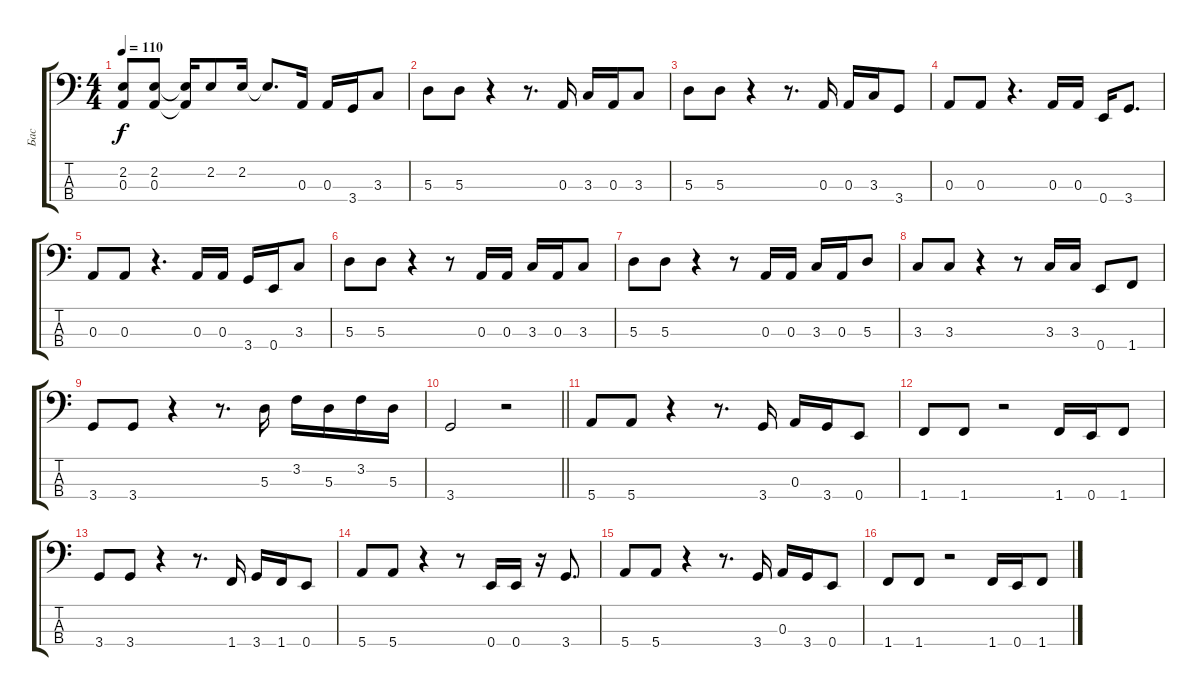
\track ("Бас" "Бас") {instrument electricbassfinger}
\staff {score tabs}
\tuning (G2 D2 A1 E1) {hide}
\ts (4 4)
\tempo 110
\clef f4
\ks c
(2.2 0.3).8{dy f} (2.2 0.3).8 (2.2{t} 0.3{t}).16 2.2.8 2.2.16 2.2{t}.8{d} 0.3.16 0.3.16 3.4.16 3.3.8 |
5.3.8 5.3.8 r.4 r.8{d} 0.3.16 3.3.16 0.3.16 3.3.8 |
5.3.8 5.3.8 r.4 r.8{d} 0.3.16 0.3.16 3.3.16 3.4.8 |
0.3.8 0.3.8 r.4{d} 0.3.16 0.3.16 0.4.16 3.4.8{d} |
0.3.8 0.3.8 r.4{d} 0.3.16 0.3.16 3.4.16 0.4.16 3.3.8 |
5.3.8 5.3.8 r.4 r.8 0.3.16 0.3.16 3.3.16 0.3.16 3.3.8 |
5.3.8 5.3.8 r.4 r.8 0.3.16 0.3.16 3.3.16 0.3.16 5.3.8 |
3.3.8 3.3.8 r.4 r.8 3.3.16 3.3.16 0.4.8 1.4.8 |
3.4.8 3.4.8 r.4 r.8{d} 5.3.16 3.2.16 5.3.16 3.2.16 5.3.16 |
\barLineRight lightlight
3.4.2 r.2 |
5.4.8 5.4.8 r.4 r.8{d} 3.4.16 0.3.16 3.4.16 0.4.8 |
1.4.8 1.4.8 r.2 1.4.16 0.4.16 1.4.8 |
3.4.8 3.4.8 r.4 r.8{d} 1.4.16 3.4.16 1.4.16 0.4.8 |
5.4.8 5.4.8 r.4 r.8 0.4.16 0.4.16 r.16 3.4.8{d} |
5.4.8 5.4.8 r.4 r.8{d} 3.4.16 0.3.16 3.4.16 0.4.8 |
1.4.8 1.4.8 r.2 1.4.16 0.4.16 1.4.8
